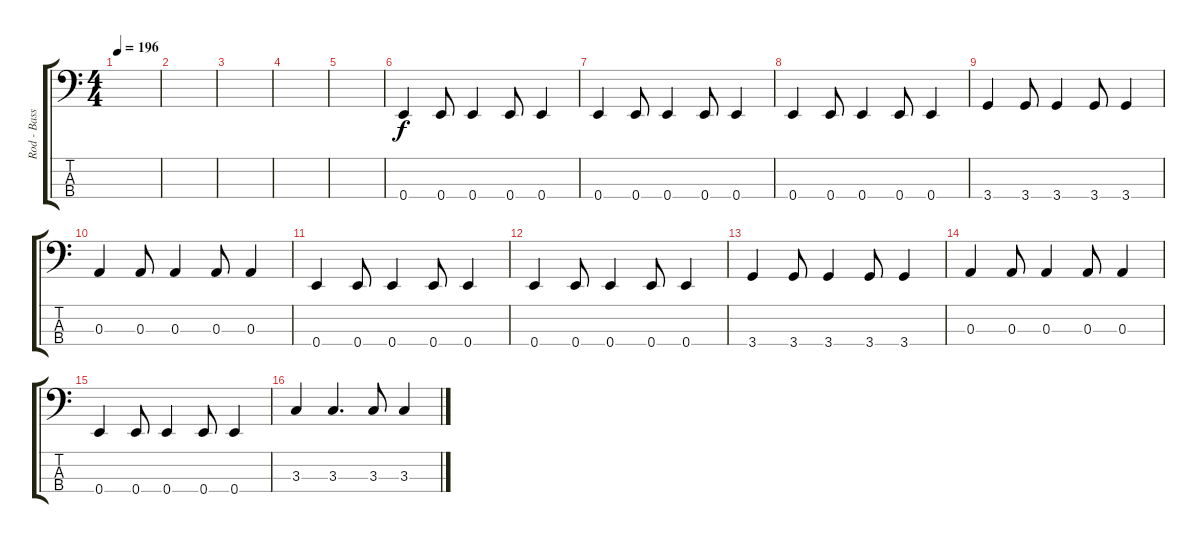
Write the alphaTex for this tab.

\track ("Rod - Bass" "Rod - Bass") {instrument electricbasspick}
\staff {score tabs}
\tuning (G2 D2 A1 E1) {hide}
\ts (4 4)
\tempo 196
\clef f4
\ks c
|
|
|
|
|
0.4.4 0.4.8 0.4.4 0.4.8 0.4.4 |
0.4.4 0.4.8 0.4.4 0.4.8 0.4.4 |
0.4.4 0.4.8 0.4.4 0.4.8 0.4.4 |
3.4.4 3.4.8 3.4.4 3.4.8 3.4.4 |
0.3.4 0.3.8 0.3.4 0.3.8 0.3.4 |
0.4.4 0.4.8 0.4.4 0.4.8 0.4.4 |
0.4.4 0.4.8 0.4.4 0.4.8 0.4.4 |
3.4.4 3.4.8 3.4.4 3.4.8 3.4.4 |
0.3.4 0.3.8 0.3.4 0.3.8 0.3.4 |
0.4.4 0.4.8 0.4.4 0.4.8 0.4.4 |
3.3.4 3.3.4{d} 3.3.8 3.3.4
